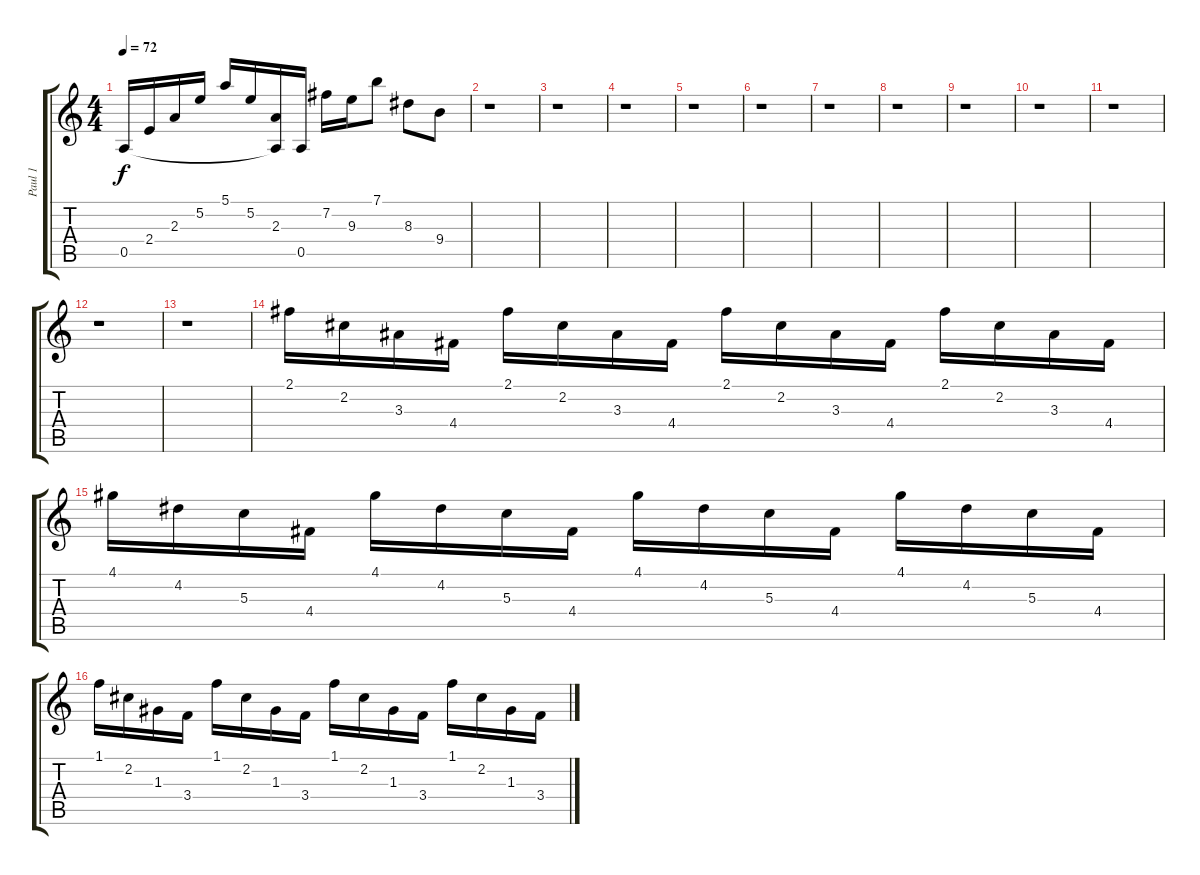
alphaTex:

\track ("Paul 1" "Paul 1") {instrument electricguitarclean}
\staff {score tabs}
\tuning (E4 B3 G3 D3 A2 E2) {hide}
\ts (4 4)
\tempo 72
\clef g2
\ks c
0.5.16{dy f} 2.4.16 2.3.16 5.2.16 5.1.16 5.2.16 (2.3 0.5{t}).16 0.5.16 7.2.16 9.3.16 7.1.8 8.3.8 9.4.8 |
r.1 |
r.1 |
r.1 |
r.1 |
r.1 |
r.1 |
r.1 |
r.1 |
r.1 |
r.1 |
r.1 |
r.1 |
2.1.16 2.2.16 3.3.16 4.4.16 2.1.16 2.2.16 3.3.16 4.4.16 2.1.16 2.2.16 3.3.16 4.4.16 2.1.16 2.2.16 3.3.16 4.4.16 |
4.1.16 4.2.16 5.3.16 4.4.16 4.1.16 4.2.16 5.3.16 4.4.16 4.1.16 4.2.16 5.3.16 4.4.16 4.1.16 4.2.16 5.3.16 4.4.16 |
1.1.16 2.2.16 1.3.16 3.4.16 1.1.16 2.2.16 1.3.16 3.4.16 1.1.16 2.2.16 1.3.16 3.4.16 1.1.16 2.2.16 1.3.16 3.4.16
